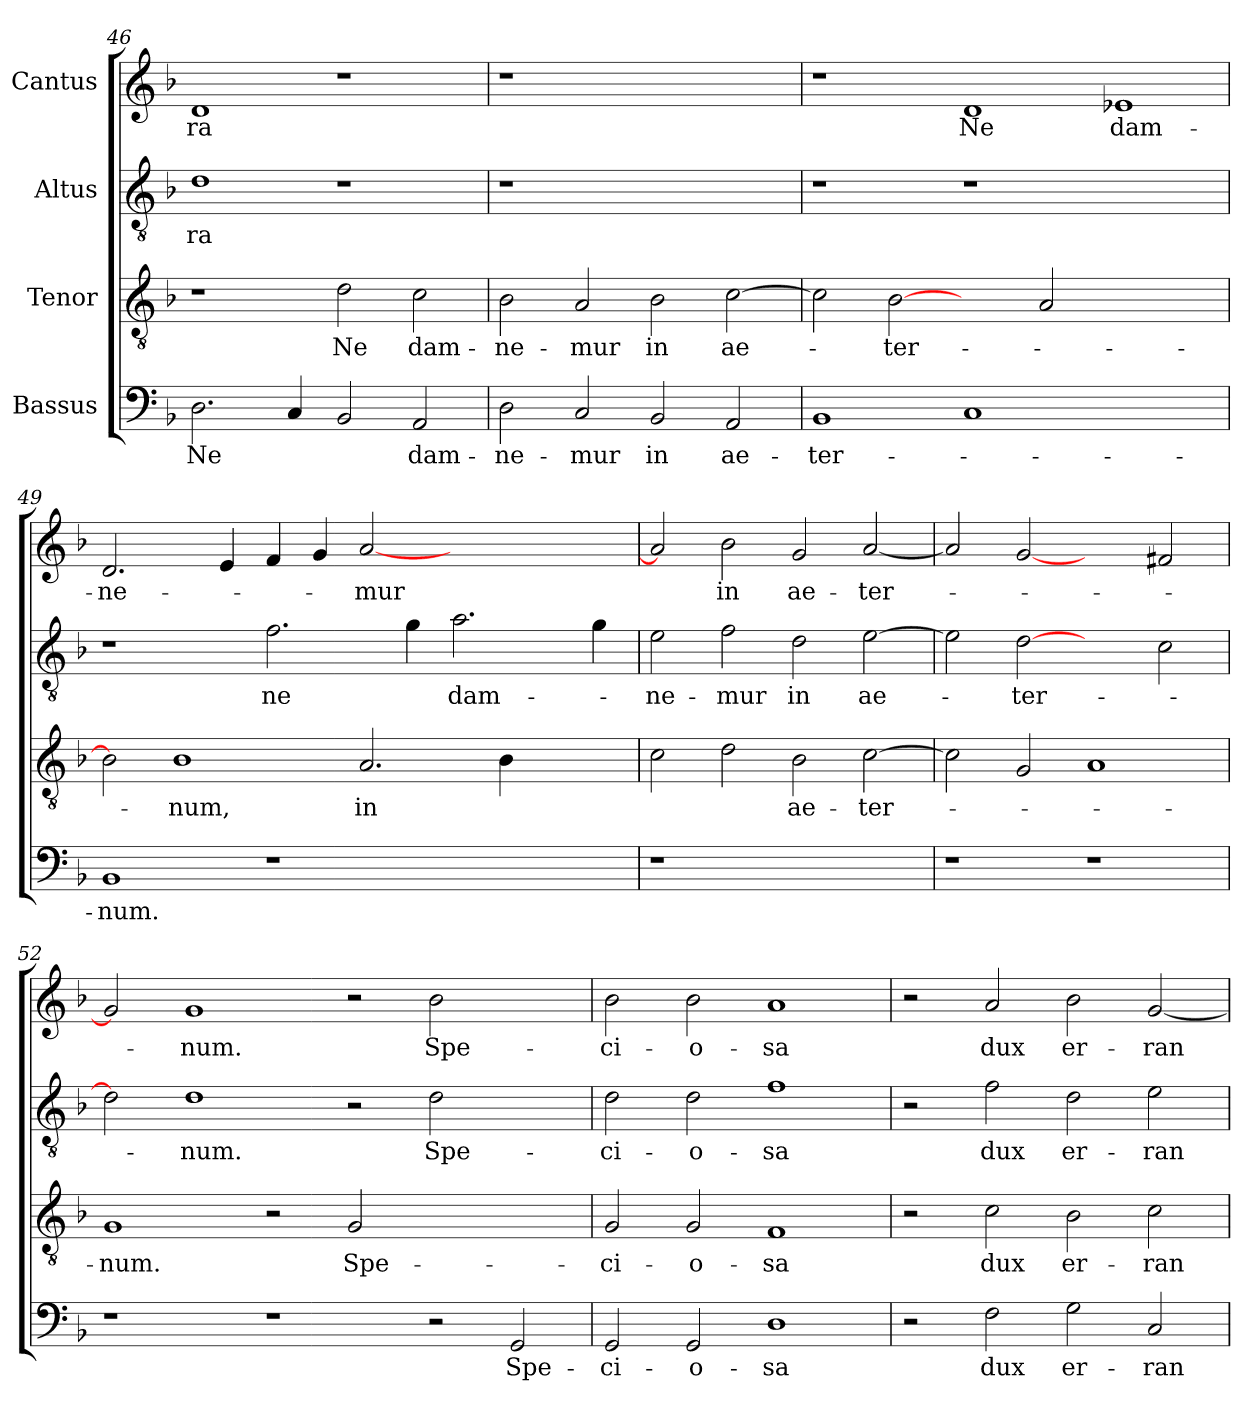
**kern	**text	**kern	**text	**kern	**text	**kern	**text
*part4	*part4	*part3	*part3	*part2	*part2	*part1	*part1
*staff4	*staff4	*staff3	*staff3	*staff2	*staff2	*staff1	*staff1
*I"Bassus	*	*I"Tenor	*	*I"Altus	*	*I"Cantus	*
*clefF4	*	*clefGv2	*	*clefGv2	*	*clefG2	*
*k[b-]	*	*k[b-]	*	*k[b-]	*	*k[b-]	*
*F:	*	*F:	*	*F:	*	*F:	*
=46	=46	=46	=46	=46	=46	=46	=46
2.D\	Ne	1r	.	1d\	-ra	1d/	-ra
4C/	.	.	.	.	.	.	.
2BB-/	.	2d\	Ne	1r	.	1r	.
2AA/	dam-	2c\	dam-	.	.	.	.
=47	=47	=47	=47	=47	=47	=47	=47
2D\	-ne-	2B-\	-ne-	1r	.	1r	.
2C/	-mur	2A/	-mur	.	.	.	.
2BB-/	in	2B-\	in	1ryy	.	1ryy	.
2AA/	ae-	[2c\	ae-	.	.	.	.
=48	=48	=48	=48	=48	=48	=48	=48
1BB-/	-ter-	2c\]	.	1r	.	1r	.
.	.	[2B-\	-ter-	.	.	.	.
1C/	.	2ryy	.	1r	.	1d/	Ne
.	.	2A/	.	.	.	.	.
1ryy	.	1ryy	.	1ryy	.	1e-X/	dam-
!!LO:LB:g=z
=49	=49	=49	=49	=49	=49	=49	=49
1BB-/	-num.	2B-\]	.	1r	.	2.d/	-ne-
.	.	1B-\	-num,	.	.	.	.
.	.	.	.	.	.	4e/	.
1r	.	.	.	2.f\	ne	4f/	.
.	.	.	.	.	.	4g/	.
!	!	!	!LO:LY:i	!	!	!	!
.	.	2.A/	in	.	.	[2a/	-mur
.	.	.	.	4g\	.	.	.
1ryy	.	.	.	2.a\	dam-	1ryy	.
.	.	4B-\	.	.	.	.	.
.	.	2ryy	.	.	.	.	.
.	.	.	.	4g\	.	.	.
=50	=50	=50	=50	=50	=50	=50	=50
1r	.	2c\	.	2e\	-ne-	2a/]	.
.	.	2d\	.	2f\	-mur	2b-\	in
!	!	!	!LO:LY:i	!	!	!	!
1ryy	.	2B-\	ae-	2d\	in	2g/	ae-
!	!	!	!LO:LY:i	!	!	!	!
.	.	[2c\	-ter-	[2e\	ae-	[2a/	-ter-
=51	=51	=51	=51	=51	=51	=51	=51
1r	.	2c\]	.	2e\]	.	2a/]	.
.	.	2G/	.	[2d\	-ter-	[2g/	.
1r	.	1A/	.	2ryy	.	2ryy	.
.	.	.	.	2c\	.	2f#X/	.
=52	=52	=52	=52	=52	=52	=52	=52
!	!	!	!LO:LY:i	!	!	!	!
1r	.	1G/	-num.	2d\]	.	2g/]	.
.	.	.	.	1d\	-num.	1g/	-num.
1r	.	2r	.	.	.	.	.
.	.	2G/	Spe-	2r	.	2r	.
2r	.	1ryy	.	2d\	Spe-	2b-\	Spe-
2GG/	Spe-	.	.	2ryy	.	2ryy	.
=53	=53	=53	=53	=53	=53	=53	=53
2GG/	-ci-	2G/	-ci-	2d\	-ci-	2b-\	-ci-
2GG/	-o-	2G/	-o-	2d\	-o-	2b-\	-o-
1D\	-sa	1F/	-sa	1f\	-sa	1a/	-sa
=54	=54	=54	=54	=54	=54	=54	=54
2r	.	2r	.	2r	.	2r	.
2F\	dux	2c\	dux	2f\	dux	2a/	dux
2G\	er-	2B-\	er-	2d\	er-	2b-\	er-
2C/	-ran-	2c\	-ran-	2e\	-ran-	[2g/	-ran-
=	=	=	=	=	=	=	=
*-	*-	*-	*-	*-	*-	*-	*-
